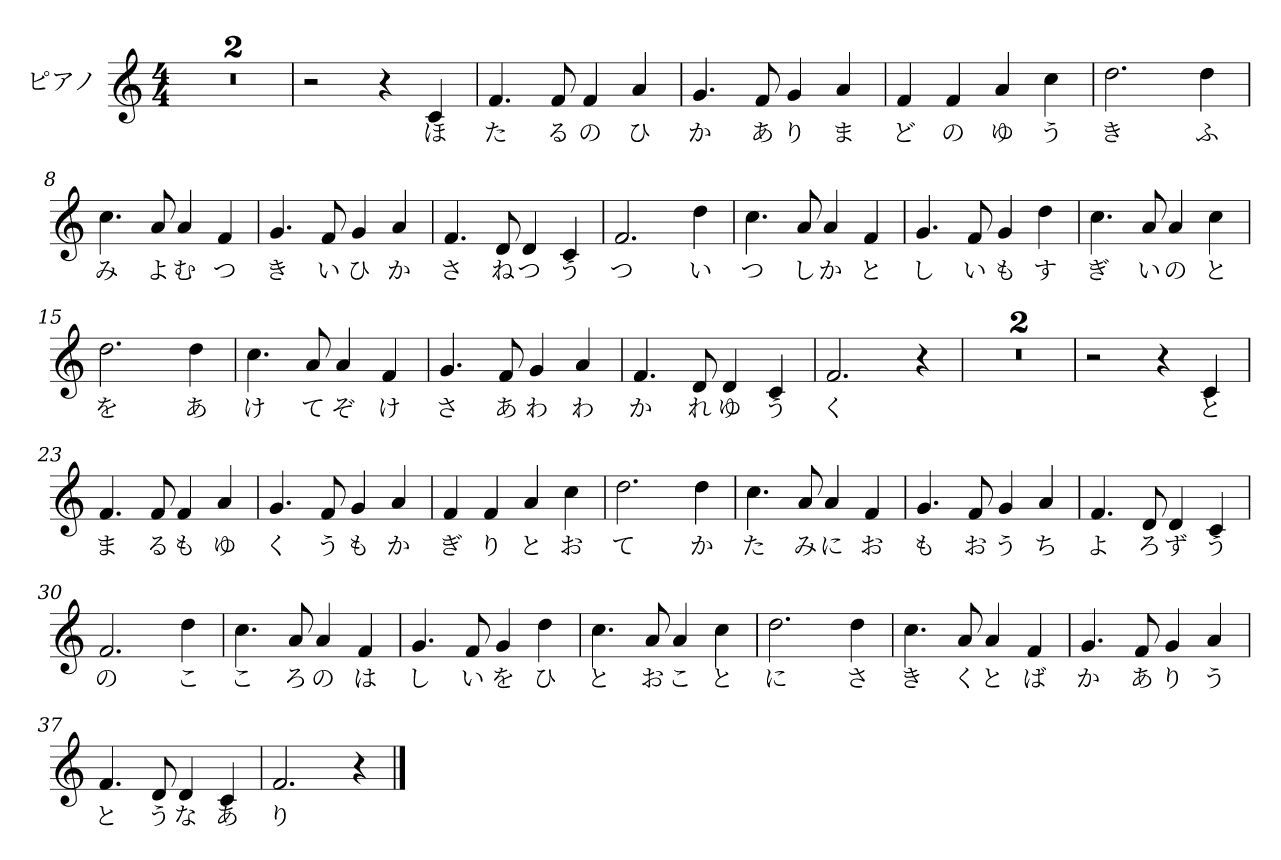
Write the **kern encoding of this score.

**kern	**text
*part1	*part1
*staff1	*staff1
*I"ピアノ	*
*clefG2	*
*k[]	*
*M4/4	*
*MM72	*
=1	=1
1r	.
=2	=2
1r	.
=3	=3
2r	.
4r	.
!	!LO:LY:b
4c/	ほ
=4	=4
!	!LO:LY:b
4.f/	た
!	!LO:LY:b
8f/	る
!	!LO:LY:b
4f/	の
!	!LO:LY:b
4a/	ひ
=5	=5
!	!LO:LY:b
4.g/	か
!	!LO:LY:b
8f/	あ
!	!LO:LY:b
4g/	り
!	!LO:LY:b
4a/	ま
=6	=6
!	!LO:LY:b
4f/	ど
!	!LO:LY:b
4f/	の
!	!LO:LY:b
4a/	ゆ
!	!LO:LY:b
4cc\	う
=7	=7
!	!LO:LY:b
2.dd\	き
!	!LO:LY:b
4dd\	ふ
=8	=8
!	!LO:LY:b
4.cc\	み
!	!LO:LY:b
8a/	よ
!	!LO:LY:b
4a/	む
!	!LO:LY:b
4f/	つ
=9	=9
!	!LO:LY:b
4.g/	き
!	!LO:LY:b
8f/	い
!	!LO:LY:b
4g/	ひ
!	!LO:LY:b
4a/	か
=10	=10
!	!LO:LY:b
4.f/	さ
!	!LO:LY:b
8d/	ね
!	!LO:LY:b
4d/	つ
!	!LO:LY:b
4c/	う
!!LO:LB:g=z
=11	=11
!	!LO:LY:b
2.f/	つ
!	!LO:LY:b
4dd\	い
=12	=12
!	!LO:LY:b
4.cc\	つ
!	!LO:LY:b
8a/	し
!	!LO:LY:b
4a/	か
!	!LO:LY:b
4f/	と
=13	=13
!	!LO:LY:b
4.g/	し
!	!LO:LY:b
8f/	い
!	!LO:LY:b
4g/	も
!	!LO:LY:b
4dd\	す
=14	=14
!	!LO:LY:b
4.cc\	ぎ
!	!LO:LY:b
8a/	い
!	!LO:LY:b
4a/	の
!	!LO:LY:b
4cc\	と
=15	=15
!	!LO:LY:b
2.dd\	を
!	!LO:LY:b
4dd\	あ
=16	=16
!	!LO:LY:b
4.cc\	け
!	!LO:LY:b
8a/	て
!	!LO:LY:b
4a/	ぞ
!	!LO:LY:b
4f/	け
=17	=17
!	!LO:LY:b
4.g/	さ
!	!LO:LY:b
8f/	あ
!	!LO:LY:b
4g/	わ
!	!LO:LY:b
4a/	わ
=18	=18
!	!LO:LY:b
4.f/	か
!	!LO:LY:b
8d/	れ
!	!LO:LY:b
4d/	ゆ
!	!LO:LY:b
4c/	う
=19	=19
!	!LO:LY:b
2.f/	く
4r	.
=20	=20
1r	.
!!LO:LB:g=z
=21	=21
1r	.
=22	=22
2r	.
4r	.
!	!LO:LY:b
4c/	と
=23	=23
!	!LO:LY:b
4.f/	ま
!	!LO:LY:b
8f/	る
!	!LO:LY:b
4f/	も
!	!LO:LY:b
4a/	ゆ
=24	=24
!	!LO:LY:b
4.g/	く
!	!LO:LY:b
8f/	う
!	!LO:LY:b
4g/	も
!	!LO:LY:b
4a/	か
=25	=25
!	!LO:LY:b
4f/	ぎ
!	!LO:LY:b
4f/	り
!	!LO:LY:b
4a/	と
!	!LO:LY:b
4cc\	お
=26	=26
!	!LO:LY:b
2.dd\	て
!	!LO:LY:b
4dd\	か
=27	=27
!	!LO:LY:b
4.cc\	た
!	!LO:LY:b
8a/	み
!	!LO:LY:b
4a/	に
!	!LO:LY:b
4f/	お
=28	=28
!	!LO:LY:b
4.g/	も
!	!LO:LY:b
8f/	お
!	!LO:LY:b
4g/	う
!	!LO:LY:b
4a/	ち
=29	=29
!	!LO:LY:b
4.f/	よ
!	!LO:LY:b
8d/	ろ
!	!LO:LY:b
4d/	ず
!	!LO:LY:b
4c/	う
=30	=30
!	!LO:LY:b
2.f/	の
!	!LO:LY:b
4dd\	こ
!!LO:LB:g=z
=31	=31
!	!LO:LY:b
4.cc\	こ
!	!LO:LY:b
8a/	ろ
!	!LO:LY:b
4a/	の
!	!LO:LY:b
4f/	は
=32	=32
!	!LO:LY:b
4.g/	し
!	!LO:LY:b
8f/	い
!	!LO:LY:b
4g/	を
!	!LO:LY:b
4dd\	ひ
=33	=33
!	!LO:LY:b
4.cc\	と
!	!LO:LY:b
8a/	お
!	!LO:LY:b
4a/	こ
!	!LO:LY:b
4cc\	と
=34	=34
!	!LO:LY:b
2.dd\	に
!	!LO:LY:b
4dd\	さ
=35	=35
!	!LO:LY:b
4.cc\	き
!	!LO:LY:b
8a/	く
!	!LO:LY:b
4a/	と
!	!LO:LY:b
4f/	ば
=36	=36
!	!LO:LY:b
4.g/	か
!	!LO:LY:b
8f/	あ
!	!LO:LY:b
4g/	り
!	!LO:LY:b
4a/	う
=37	=37
!	!LO:LY:b
4.f/	と
!	!LO:LY:b
8d/	う
!	!LO:LY:b
4d/	な
!	!LO:LY:b
4c/	あ
=38	=38
!	!LO:LY:b
2.f/	り
4r	.
==	==
*-	*-
